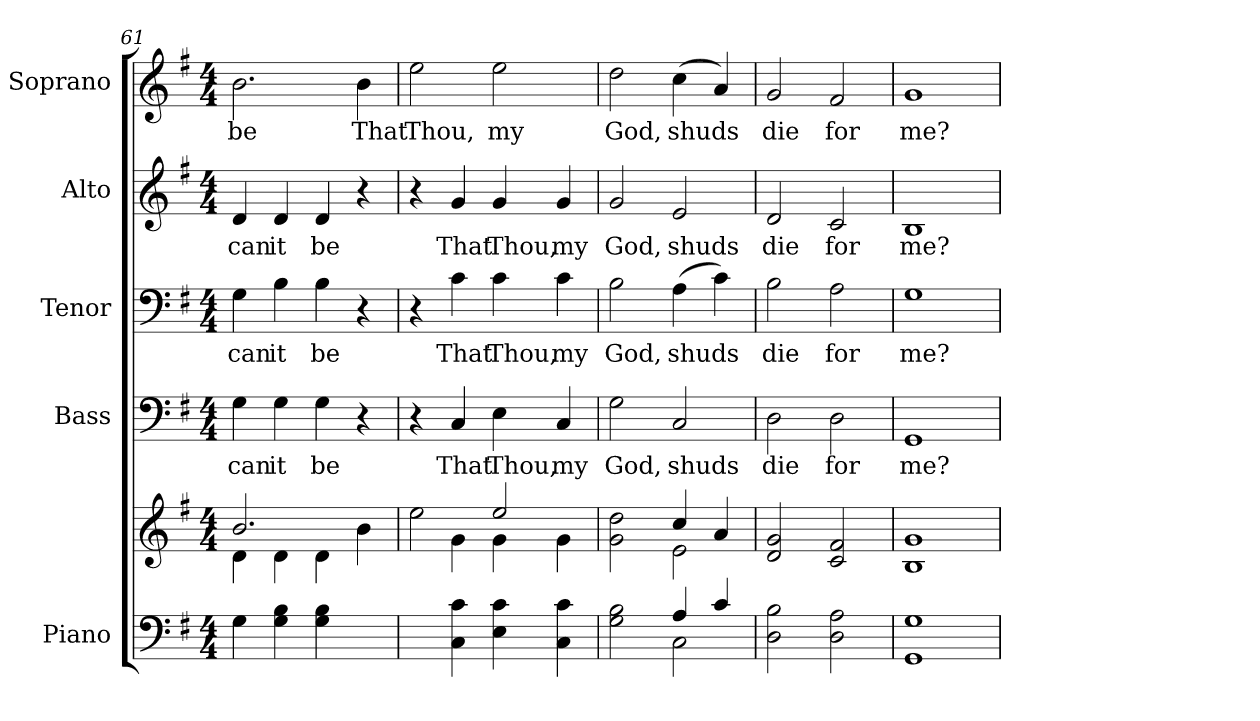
**kern	**kern	**kern	**text	**kern	**text	**kern	**text	**kern	**text
*part5	*part5	*part4	*part4	*part3	*part3	*part2	*part2	*part1	*part1
*staff6	*staff5	*staff4	*staff4	*staff3	*staff3	*staff2	*staff2	*staff1	*staff1
*I"Piano	*	*I"Bass	*	*I"Tenor	*	*I"Alto	*	*I"Soprano	*
*I'Pno.	*	*I'B.	*	*I'T.	*	*I'A.	*	*I'S.	*
!!LO:PB:g=z
*clefF4	*clefG2	*clefF4	*	*clefF4	*	*clefG2	*	*clefG2	*
*k[f#]	*k[f#]	*k[f#]	*	*k[f#]	*	*k[f#]	*	*k[f#]	*
*G:	*G:	*G:	*	*G:	*	*G:	*	*G:	*
*M4/4	*M4/4	*M4/4	*	*M4/4	*	*M4/4	*	*M4/4	*
=61	=61	=61	=61	=61	=61	=61	=61	=61	=61
*	*^	*	*	*	*	*	*	*	*
!	!	!	!	!LO:LY:b:color=#000000	!	!	!	!	!	!
!	!	!	!	!	!	!LO:LY:b:color=#000000	!	!	!	!
!	!	!	!	!	!	!	!	!LO:LY:b:color=#000000	!	!
!	!	!	!	!	!	!	!	!	!	!LO:LY:b:color=#000000
4Gi\	2.bi/	4di\	4Gi\	can	4Gi\	can	4di/	can	2.bi\	be
!	!	!	!	!LO:LY:b:color=#000000	!	!	!	!	!	!
!	!	!	!	!	!	!LO:LY:b:color=#000000	!	!	!	!
!	!	!	!	!	!	!	!	!LO:LY:b:color=#000000	!	!
4Gi\ 4Bi	.	4di\	4Gi\	it	4Bi\	it	4di/	it	.	.
!	!	!	!	!LO:LY:b:color=#000000	!	!	!	!	!	!
!	!	!	!	!	!	!LO:LY:b:color=#000000	!	!	!	!
!	!	!	!	!	!	!	!	!LO:LY:b:color=#000000	!	!
4Gi\ 4Bi	.	4di\	4Gi\	be	4Bi\	be	4di/	be	.	.
!	!	!	!	!	!	!	!	!	!	!LO:LY:b:color=#000000
4ryy	4bi\	4ryy	4r	.	4r	.	4r	.	4bi\	That
=62	=62	=62	=62	=62	=62	=62	=62	=62	=62	=62
!	!	!	!	!	!	!	!	!	!	!LO:LY:b:color=#000000
4ryy	2eei\	4ryy	4r	.	4r	.	4r	.	2eei\	Thou,
!	!	!	!	!LO:LY:b:color=#000000	!	!	!	!	!	!
!	!	!	!	!	!	!LO:LY:b:color=#000000	!	!	!	!
!	!	!	!	!	!	!	!	!LO:LY:b:color=#000000	!	!
4Ci\ 4ci	.	4gi\	4Ci/	That	4ci\	That	4gi/	That	.	.
!	!	!	!	!LO:LY:b:color=#000000	!	!	!	!	!	!
!	!	!	!	!	!	!LO:LY:b:color=#000000	!	!	!	!
!	!	!	!	!	!	!	!	!LO:LY:b:color=#000000	!	!
!	!	!	!	!	!	!	!	!	!	!LO:LY:b:color=#000000
4Ei\ 4ci	2eei/	4gi\	4Ei\	Thou,	4ci\	Thou,	4gi/	Thou,	2eei\	my
!	!	!	!	!LO:LY:b:color=#000000	!	!	!	!	!	!
!	!	!	!	!	!	!LO:LY:b:color=#000000	!	!	!	!
!	!	!	!	!	!	!	!	!LO:LY:b:color=#000000	!	!
4Ci\ 4ci	.	4gi\	4Ci/	my	4ci\	my	4gi/	my	.	.
=63	=63	=63	=63	=63	=63	=63	=63	=63	=63	=63
*^	*	*	*	*	*	*	*	*	*	*
!	!	!	!	!	!LO:LY:b:color=#000000	!	!	!	!	!	!
!	!	!	!	!	!	!	!LO:LY:b:color=#000000	!	!	!	!
!	!	!	!	!	!	!	!	!	!LO:LY:b:color=#000000	!	!
!	!	!	!	!	!	!	!	!	!	!	!LO:LY:b:color=#000000
2Gi\ 2Bi	2ryy	2gi\ 2ddi	2ryy	2Gi\	God,	2Bi\	God,	2gi/	God,	2ddi\	God,
!	!	!	!	!	!LO:LY:b:color=#000000	!	!	!	!	!	!
!	!	!	!	!	!	!	!LO:LY:b:color=#000000	!	!	!	!
!	!	!	!	!	!	!	!	!	!LO:LY:b:color=#000000	!	!
!	!	!	!	!	!	!	!	!	!	!	!LO:LY:b:color=#000000
4Ai/	2Ci\	4cci/	2ei\	2Ci/	shuds	(4Ai\	shuds	2ei/	shuds	(4cci\	shuds
4ci/	.	4ai/	.	.	.	4ci\)	.	.	.	4ai/)	.
*v	*v	*	*	*	*	*	*	*	*	*	*
*	*v	*v	*	*	*	*	*	*	*	*
=64	=64	=64	=64	=64	=64	=64	=64	=64	=64
!	!	!	!LO:LY:b:color=#000000	!	!	!	!	!	!
!	!	!	!	!	!LO:LY:b:color=#000000	!	!	!	!
!	!	!	!	!	!	!	!LO:LY:b:color=#000000	!	!
!	!	!	!	!	!	!	!	!	!LO:LY:b:color=#000000
2Di\ 2Bi	2di/ 2gi	2Di\	die	2Bi\	die	2di/	die	2gi/	die
!	!	!	!LO:LY:b:color=#000000	!	!	!	!	!	!
!	!	!	!	!	!LO:LY:b:color=#000000	!	!	!	!
!	!	!	!	!	!	!	!LO:LY:b:color=#000000	!	!
!	!	!	!	!	!	!	!	!	!LO:LY:b:color=#000000
2Di\ 2Ai	2ci/ 2f#i	2Di\	for	2Ai\	for	2ci/	for	2f#i/	for
!!LO:PB:g=z
=65	=65	=65	=65	=65	=65	=65	=65	=65	=65
!	!	!	!LO:LY:b:color=#000000	!	!	!	!	!	!
!	!	!	!	!	!LO:LY:b:color=#000000	!	!	!	!
!	!	!	!	!	!	!	!LO:LY:b:color=#000000	!	!
!	!	!	!	!	!	!	!	!	!LO:LY:b:color=#000000
1GGi 1Gi	1Bi 1gi	1GGi	me?	1Gi	me?	1Bi	me?	1gi	me?
=	=	=	=	=	=	=	=	=	=
*-	*-	*-	*-	*-	*-	*-	*-	*-	*-
